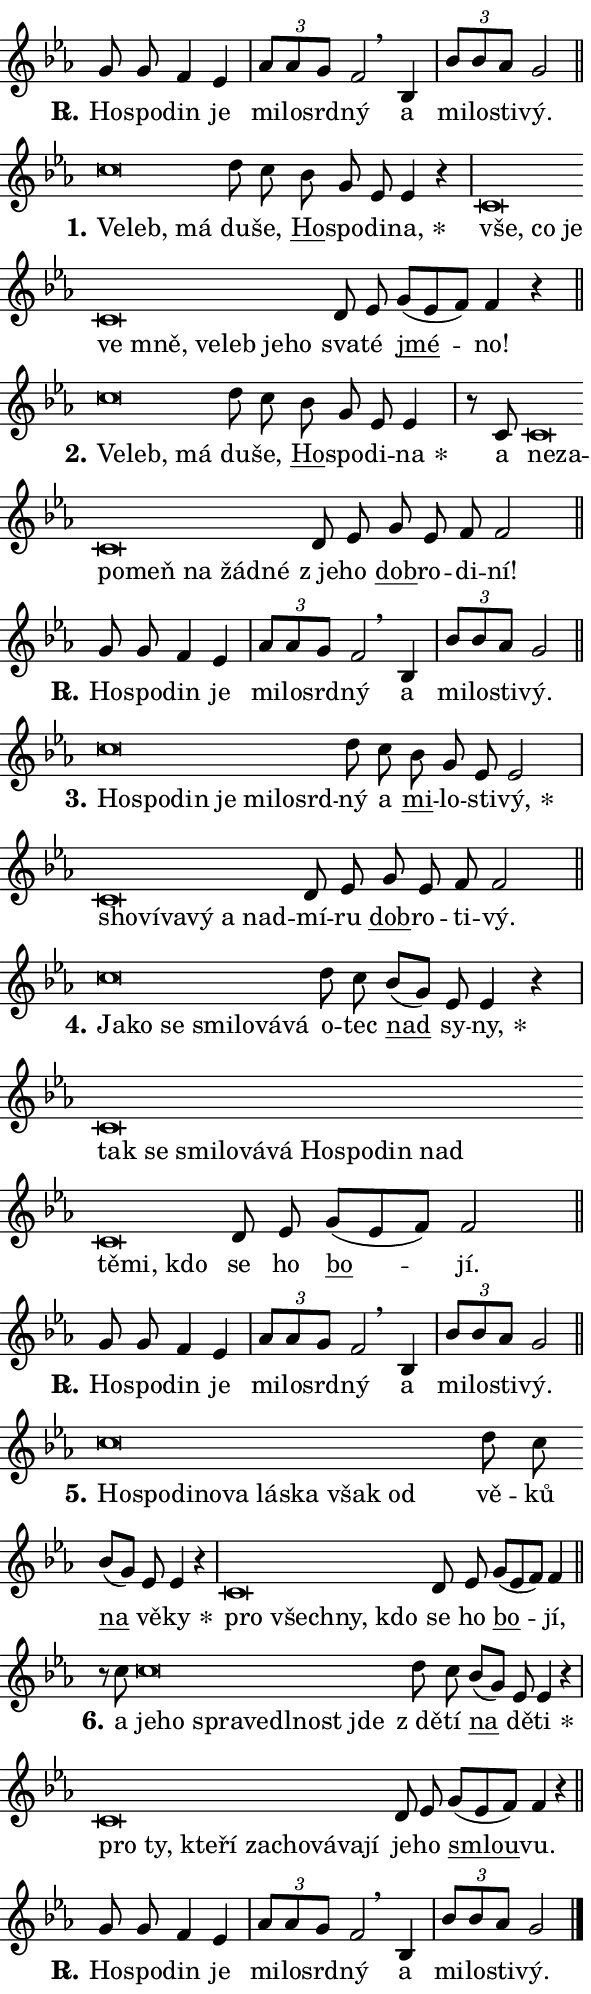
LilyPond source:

\version "2.24.0"
\header { tagline = "" }
\paper {
  indent = 0\cm
  top-margin = 0\cm
  right-margin = 0.13\cm % to fit lyric hyphens
  bottom-margin = 0\cm
  left-margin = 0\cm
  paper-width = 10\cm
  page-breaking = #ly:one-page-breaking
  system-system-spacing.basic-distance = #11
  score-system-spacing.basic-distance = #11
  ragged-last = ##f
}


%% Author: Thomas Morley
%% https://lists.gnu.org/archive/html/lilypond-user/2020-05/msg00002.html
#(define (line-position grob)
"Returns position of @var[grob} in current system:
   @code{'start}, if at first time-step
   @code{'end}, if at last time-step
   @code{'middle} otherwise
"
  (let* ((col (ly:item-get-column grob))
         (ln (ly:grob-object col 'left-neighbor))
         (rn (ly:grob-object col 'right-neighbor))
         (col-to-check-left (if (ly:grob? ln) ln col))
         (col-to-check-right (if (ly:grob? rn) rn col))
         (break-dir-left
           (and
             (ly:grob-property col-to-check-left 'non-musical #f)
             (ly:item-break-dir col-to-check-left)))
         (break-dir-right
           (and
             (ly:grob-property col-to-check-right 'non-musical #f)
             (ly:item-break-dir col-to-check-right))))
        (cond ((eqv? 1 break-dir-left) 'start)
              ((eqv? -1 break-dir-right) 'end)
              (else 'middle))))

#(define (tranparent-at-line-position vctor)
  (lambda (grob)
  "Relying on @code{line-position} select the relevant enry from @var{vctor}.
Used to determine transparency,"
    (case (line-position grob)
      ((end) (not (vector-ref vctor 0)))
      ((middle) (not (vector-ref vctor 1)))
      ((start) (not (vector-ref vctor 2))))))

noteHeadBreakVisibility =
#(define-music-function (break-visibility)(vector?)
"Makes @code{NoteHead}s transparent relying on @var{break-visibility}"
#{
  \override NoteHead.transparent =
    #(tranparent-at-line-position break-visibility)
#})

#(define delete-ledgers-for-transparent-note-heads
  (lambda (grob)
    "Reads whether a @code{NoteHead} is transparent.
If so this @code{NoteHead} is removed from @code{'note-heads} from
@var{grob}, which is supposed to be @code{LedgerLineSpanner}.
As a result ledgers are not printed for this @code{NoteHead}"
    (let* ((nhds-array (ly:grob-object grob 'note-heads))
           (nhds-list
             (if (ly:grob-array? nhds-array)
                 (ly:grob-array->list nhds-array)
                 '()))
           ;; Relies on the transparent-property being done before
           ;; Staff.LedgerLineSpanner.after-line-breaking is executed.
           ;; This is fragile ...
           (to-keep
             (remove
               (lambda (nhd)
                 (ly:grob-property nhd 'transparent #f))
               nhds-list)))
      ;; TODO find a better method to iterate over grob-arrays, similiar
      ;; to filter/remove etc for lists
      ;; For now rebuilt from scratch
      (set! (ly:grob-object grob 'note-heads)  '())
      (for-each
        (lambda (nhd)
          (ly:pointer-group-interface::add-grob grob 'note-heads nhd))
        to-keep))))

squashNotes = {
  \override NoteHead.X-extent = #'(-0.2 . 0.2)
  \override NoteHead.Y-extent = #'(-0.75 . 0)
  \override NoteHead.stencil =
    #(lambda (grob)
       (let ((pos (ly:grob-property grob 'staff-position)))
         (begin
           (if (< pos -7) (display "ERROR: Lower brevis then expected\n") (display ""))
           (if (<= pos -6) ly:text-interface::print ly:note-head::print))))
}
unSquashNotes = {
  \revert NoteHead.X-extent
  \revert NoteHead.Y-extent
  \revert NoteHead.stencil
}

hideNotes = \noteHeadBreakVisibility #begin-of-line-visible
unHideNotes = \noteHeadBreakVisibility #all-visible

% work-around for resetting accidentals
% https://lilypond.org/doc/v2.23/Documentation/notation/displaying-rhythms#unmetered-music
cadenzaMeasure = {
  \cadenzaOff
  \partial 1024 s1024
  \cadenzaOn
}

#(define-markup-command (accent layout props text) (markup?)
  "Underline accented syllable"
  (interpret-markup layout props
    #{\markup \override #'(offset . 4.3) \underline { #text }#}))

responsum = \markup \concat {
  "R" \hspace #-1.05 \path #0.1 #'((moveto 0 0.07) (lineto 0.9 0.8)) \hspace #0.05 "."
}

spaceSize = #0.6828661417322834 % exact space size for TeX Gyre Schola

\layout {
  \context {
    \Staff
    \remove "Time_signature_engraver"
    \override LedgerLineSpanner.after-line-breaking = #delete-ledgers-for-transparent-note-heads
  }
  \context {
    \Lyrics {
      \override LyricSpace.minimum-distance = \spaceSize
      \override LyricText.font-name = #"TeX Gyre Schola"
      \override LyricText.font-size = 1
      \override StanzaNumber.font-name = #"TeX Gyre Schola Bold"
      \override StanzaNumber.font-size = 1
    }
  }
  \context {
    \Score 
    \override NoteHead.text =
      #(lambda (grob) 
        (let ((pos (ly:grob-property grob 'staff-position)))
          #{\markup {
            \combine
              \halign #-0.55 \raise #(if (= pos -6) 0 0.5) \override #'(thickness . 2) \draw-line #'(3.2 . 0)
              \musicglyph "noteheads.sM1"
          }#}))
  }
}

% magnetic-lyrics.ily
%
%   written by
%     Jean Abou Samra <jean@abou-samra.fr>
%     Werner Lemberg <wl@gnu.org>
%
%   adapted by
%     Jiri Hon <jiri.hon@gmail.com>
%
% Version 2022-Apr-15

% https://www.mail-archive.com/lilypond-user@gnu.org/msg149350.html

#(define (Left_hyphen_pointer_engraver context)
   "Collect syllable-hyphen-syllable occurrences in lyrics and store
them in properties.  This engraver only looks to the left.  For
example, if the lyrics input is @code{foo -- bar}, it does the
following.

@itemize @bullet
@item
Set the @code{text} property of the @code{LyricHyphen} grob between
@q{foo} and @q{bar} to @code{foo}.

@item
Set the @code{left-hyphen} property of the @code{LyricText} grob with
text @q{foo} to the @code{LyricHyphen} grob between @q{foo} and
@q{bar}.
@end itemize

Use this auxiliary engraver in combination with the
@code{lyric-@/text::@/apply-@/magnetic-@/offset!} hook."
   (let ((hyphen #f)
         (text #f))
     (make-engraver
      (acknowledgers
       ((lyric-syllable-interface engraver grob source-engraver)
        (set! text grob)))
      (end-acknowledgers
       ((lyric-hyphen-interface engraver grob source-engraver)
        ;(when (not (grob::has-interface grob 'lyric-space-interface))
          (set! hyphen grob)));)
      ((stop-translation-timestep engraver)
       (when (and text hyphen)
         (ly:grob-set-object! text 'left-hyphen hyphen))
       (set! text #f)
       (set! hyphen #f)))))

#(define (lyric-text::apply-magnetic-offset! grob)
   "If the space between two syllables is less than the value in
property @code{LyricText@/.details@/.squash-threshold}, move the right
syllable to the left so that it gets concatenated with the left
syllable.

Use this function as a hook for
@code{LyricText@/.after-@/line-@/breaking} if the
@code{Left_@/hyphen_@/pointer_@/engraver} is active."
   (let ((hyphen (ly:grob-object grob 'left-hyphen #f)))
     (when hyphen
       (let ((left-text (ly:spanner-bound hyphen LEFT)))
         (when (grob::has-interface left-text 'lyric-syllable-interface)
           (let* ((common (ly:grob-common-refpoint grob left-text X))
                  (this-x-ext (ly:grob-extent grob common X))
                  (left-x-ext
                   (begin
                     ;; Trigger magnetism for left-text.
                     (ly:grob-property left-text 'after-line-breaking)
                     (ly:grob-extent left-text common X)))
                  ;; `delta` is the gap width between two syllables.
                  (delta (- (interval-start this-x-ext)
                            (interval-end left-x-ext)))
                  (details (ly:grob-property grob 'details))
                  (threshold (assoc-get 'squash-threshold details 0.2)))
             (when (< delta threshold)
               (let* (;; We have to manipulate the input text so that
                      ;; ligatures crossing syllable boundaries are not
                      ;; disabled.  For languages based on the Latin
                      ;; script this is essentially a beautification.
                      ;; However, for non-Western scripts it can be a
                      ;; necessity.
                      (lt (ly:grob-property left-text 'text))
                      (rt (ly:grob-property grob 'text))
                      (is-space (grob::has-interface hyphen 'lyric-space-interface))
                      (space (if is-space " " ""))
                      (extra-delta (if is-space spaceSize 0))
                      ;; Append new syllable.
                      (ltrt-space (if (and (string? lt) (string? rt))
                                (string-append lt space rt)
                                (make-concat-markup (list lt space rt))))
                      ;; Right-align `ltrt` to the right side.
                      (ltrt-space-markup (grob-interpret-markup
                               grob
                               (make-translate-markup
                                (cons (interval-length this-x-ext) 0)
                                (make-right-align-markup ltrt-space)))))
                 (begin
                   ;; Don't print `left-text`.
                   (ly:grob-set-property! left-text 'stencil #f)
                   ;; Set text and stencil (which holds all collected
                   ;; syllables so far) and shift it to the left.
                   (ly:grob-set-property! grob 'text ltrt-space)
                   (ly:grob-set-property! grob 'stencil ltrt-space-markup)
                   (ly:grob-translate-axis! grob (- (- delta extra-delta)) X))))))))))


#(define (lyric-hyphen::displace-bounds-first grob)
   ;; Make very sure this callback isn't triggered too early.
   (let ((left (ly:spanner-bound grob LEFT))
         (right (ly:spanner-bound grob RIGHT)))
     (ly:grob-property left 'after-line-breaking)
     (ly:grob-property right 'after-line-breaking)
     (ly:lyric-hyphen::print grob)))

squashThreshold = #0.4

\layout {
  \context {
    \Lyrics
    \consists #Left_hyphen_pointer_engraver
    \override LyricText.after-line-breaking =
      #lyric-text::apply-magnetic-offset!
    \override LyricHyphen.stencil = #lyric-hyphen::displace-bounds-first
    \override LyricText.details.squash-threshold = \squashThreshold
    \override LyricHyphen.minimum-distance = 0
    \override LyricHyphen.minimum-length = \squashThreshold
  }
}

squashText = \override LyricText.details.squash-threshold = 9999
unSquashText = \override LyricText.details.squash-threshold = \squashThreshold

leftText = \override LyricText.self-alignment-X = #LEFT
unLeftText = \revert LyricText.self-alignment-X

starOffset = #(lambda (grob) 
                (let ((x_offset (ly:self-alignment-interface::aligned-on-x-parent grob)))
                  (if (= x_offset 0) 0 (+ x_offset 1.2))))

star = #(define-music-function (syllable)(string?)
"Append star separator at the end of a syllable"
#{
  \once \override LyricText.X-offset = #starOffset
  \lyricmode { \markup {
    #syllable
    \override #'((font-name . "TeX Gyre Schola Bold")) \hspace #0.2 \lower #0.65 \larger "*"
  } }
#})

starAccent = #(define-music-function (syllable)(string?)
"Append star separator at the end of a syllable and make accent"
#{
  \once \override LyricText.X-offset = #starOffset
  \lyricmode { \markup {
    \accent #syllable
    \override #'((font-name . "TeX Gyre Schola Bold")) \hspace #0.2 \lower #0.65 \larger "*"
  } }
#})

breath = #(define-music-function (syllable)(string?)
"Append breathing indicator at the end of a syllable"
#{
  \lyricmode { \markup { #syllable "+" } }
#})

optionalBreath = #(define-music-function (syllable)(string?)
"Append optional breathing indicator at the end of a syllable"
#{
  \lyricmode { \markup { #syllable "(+)" } }
#})


\score {
    <<
        \new Voice = "melody" { \cadenzaOn \key es \major \relative { g'8 g f4 es \cadenzaMeasure \bar "|" \tuplet 3/2 { as8[ as g] } f2 \breathe \bar "" bes,4 \cadenzaMeasure \bar "|" \tuplet 3/2 {bes'8[ bes as] } g2 \cadenzaMeasure \bar "||" \break } }
        \new Lyrics \lyricsto "melody" { \lyricmode { \set stanza = \responsum
Ho -- spo -- din je mi -- lo -- srd -- ný a mi -- lo -- sti -- vý. } }
    >>
    \layout {}
}

\score {
    <<
        \new Voice = "melody" { \cadenzaOn \key es \major \relative { \squashNotes c''\breve*1/16 \hideNotes \breve*1/16 \breve*1/16 \bar "" \unHideNotes \unSquashNotes d8 c \bar "" bes g es es4 r \cadenzaMeasure \bar "|" \squashNotes c\breve*1/16 \hideNotes \breve*1/16 \bar "" \breve*1/16 \bar "" \breve*1/16 \bar "" \breve*1/16 \bar "" \breve*1/16 \bar "" \breve*1/16 \bar "" \breve*1/16 \breve*1/16 \bar "" \unHideNotes \unSquashNotes d8 es \bar "" g[( es f)] f4 r \cadenzaMeasure \bar "||" \break } }
        \new Lyrics \lyricsto "melody" { \lyricmode { \set stanza = "1."
\leftText Ve -- \squashText leb, má \unLeftText \unSquashText du -- še, \markup \accent Ho -- spo -- di -- \star na, \leftText vše, \squashText co je ve mně, ve -- leb je -- ho \unLeftText \unSquashText sva -- té \markup \accent jmé -- no! } }
    >>
    \layout {}
}

\score {
    <<
        \new Voice = "melody" { \cadenzaOn \key es \major \relative { \squashNotes c''\breve*1/16 \hideNotes \breve*1/16 \breve*1/16 \bar "" \unHideNotes \unSquashNotes d8 c \bar "" bes g es es4 \cadenzaMeasure \bar "|" r8 c8 \squashNotes c\breve*1/16 \hideNotes \breve*1/16 \bar "" \breve*1/16 \bar "" \breve*1/16 \bar "" \breve*1/16 \bar "" \breve*1/16 \breve*1/16 \bar "" \unHideNotes \unSquashNotes d8 es \bar "" g es f f2 \cadenzaMeasure \bar "||" \break } }
        \new Lyrics \lyricsto "melody" { \lyricmode { \set stanza = "2."
\leftText Ve -- \squashText leb, má \unLeftText \unSquashText du -- še, \markup \accent Ho -- spo -- di -- \star na a \leftText ne -- \squashText za -- po -- meň na žád -- né \unLeftText \unSquashText "z je" -- ho \markup \accent dob -- ro -- di -- ní! } }
    >>
    \layout {}
}

\score {
    <<
        \new Voice = "melody" { \cadenzaOn \key es \major \relative { g'8 g f4 es \cadenzaMeasure \bar "|" \tuplet 3/2 { as8[ as g] } f2 \breathe \bar "" bes,4 \cadenzaMeasure \bar "|" \tuplet 3/2 {bes'8[ bes as] } g2 \cadenzaMeasure \bar "||" \break } }
        \new Lyrics \lyricsto "melody" { \lyricmode { \set stanza = \responsum
Ho -- spo -- din je mi -- lo -- srd -- ný a mi -- lo -- sti -- vý. } }
    >>
    \layout {}
}

\score {
    <<
        \new Voice = "melody" { \cadenzaOn \key es \major \relative { \squashNotes c''\breve*1/16 \hideNotes \breve*1/16 \bar "" \breve*1/16 \bar "" \breve*1/16 \bar "" \breve*1/16 \bar "" \breve*1/16 \breve*1/16 \bar "" \unHideNotes \unSquashNotes d8 c \bar "" bes g es es2 \cadenzaMeasure \bar "|" \squashNotes c\breve*1/16 \hideNotes \breve*1/16 \bar "" \breve*1/16 \bar "" \breve*1/16 \bar "" \breve*1/16 \breve*1/16 \bar "" \unHideNotes \unSquashNotes d8 es \bar "" g es f f2 \cadenzaMeasure \bar "||" \break } }
        \new Lyrics \lyricsto "melody" { \lyricmode { \set stanza = "3."
\leftText Ho -- \squashText spo -- din je mi -- lo -- srd -- \unLeftText \unSquashText ný a \markup \accent mi -- lo -- sti -- \star vý, \leftText sho -- \squashText ví -- va -- vý a nad -- \unLeftText \unSquashText mí -- ru \markup \accent dob -- ro -- ti -- vý. } }
    >>
    \layout {}
}

\score {
    <<
        \new Voice = "melody" { \cadenzaOn \key es \major \relative { \squashNotes c''\breve*1/16 \hideNotes \breve*1/16 \bar "" \breve*1/16 \bar "" \breve*1/16 \bar "" \breve*1/16 \bar "" \breve*1/16 \breve*1/16 \bar "" \unHideNotes \unSquashNotes d8 c \bar "" bes[( g)] es es4 r \cadenzaMeasure \bar "|" \squashNotes c\breve*1/16 \hideNotes \breve*1/16 \bar "" \breve*1/16 \bar "" \breve*1/16 \bar "" \breve*1/16 \bar "" \breve*1/16 \bar "" \breve*1/16 \bar "" \breve*1/16 \bar "" \breve*1/16 \bar "" \breve*1/16 \bar "" \breve*1/16 \bar "" \breve*1/16 \breve*1/16 \bar "" \unHideNotes \unSquashNotes d8 es \bar "" g[( es f)] f2 \cadenzaMeasure \bar "||" \break } }
        \new Lyrics \lyricsto "melody" { \lyricmode { \set stanza = "4."
\leftText Ja -- \squashText ko se smi -- lo -- vá -- vá \unLeftText \unSquashText o -- tec \markup \accent nad sy -- \star ny, \leftText tak \squashText se smi -- lo -- vá -- vá Ho -- spo -- din nad tě -- mi, kdo \unLeftText \unSquashText se ho \markup \accent bo -- jí. } }
    >>
    \layout {}
}

\score {
    <<
        \new Voice = "melody" { \cadenzaOn \key es \major \relative { g'8 g f4 es \cadenzaMeasure \bar "|" \tuplet 3/2 { as8[ as g] } f2 \breathe \bar "" bes,4 \cadenzaMeasure \bar "|" \tuplet 3/2 {bes'8[ bes as] } g2 \cadenzaMeasure \bar "||" \break } }
        \new Lyrics \lyricsto "melody" { \lyricmode { \set stanza = \responsum
Ho -- spo -- din je mi -- lo -- srd -- ný a mi -- lo -- sti -- vý. } }
    >>
    \layout {}
}

\score {
    <<
        \new Voice = "melody" { \cadenzaOn \key es \major \relative { \squashNotes c''\breve*1/16 \hideNotes \breve*1/16 \bar "" \breve*1/16 \bar "" \breve*1/16 \bar "" \breve*1/16 \bar "" \breve*1/16 \bar "" \breve*1/16 \bar "" \breve*1/16 \breve*1/16 \bar "" \unHideNotes \unSquashNotes d8 c \bar "" bes[( g)] es es4 r \cadenzaMeasure \bar "|" \squashNotes c\breve*1/16 \hideNotes \breve*1/16 \bar "" \breve*1/16 \breve*1/16 \bar "" \unHideNotes \unSquashNotes d8 es \bar "" g[( es f)] f4 \cadenzaMeasure \bar "||" \break } }
        \new Lyrics \lyricsto "melody" { \lyricmode { \set stanza = "5."
\leftText Ho -- \squashText spo -- di -- no -- va lá -- ska však od \unLeftText \unSquashText vě -- ků \markup \accent na vě -- \star ky \leftText pro \squashText všech -- ny, kdo \unLeftText \unSquashText se ho \markup \accent bo -- jí, } }
    >>
    \layout {}
}

\score {
    <<
        \new Voice = "melody" { \cadenzaOn \key es \major \relative { r8 c''8 \squashNotes c\breve*1/16 \hideNotes \breve*1/16 \bar "" \breve*1/16 \bar "" \breve*1/16 \bar "" \breve*1/16 \bar "" \breve*1/16 \breve*1/16 \bar "" \unHideNotes \unSquashNotes d8 c \bar "" bes[( g)] es es4 r \cadenzaMeasure \bar "|" \squashNotes c\breve*1/16 \hideNotes \breve*1/16 \bar "" \breve*1/16 \bar "" \breve*1/16 \bar "" \breve*1/16 \bar "" \breve*1/16 \bar "" \breve*1/16 \bar "" \breve*1/16 \breve*1/16 \bar "" \unHideNotes \unSquashNotes d8 es \bar "" g[( es f)] f4 r \cadenzaMeasure \bar "||" \break } }
        \new Lyrics \lyricsto "melody" { \lyricmode { \set stanza = "6."
a \leftText je -- \squashText ho spra -- ve -- dl -- nost jde \unLeftText \unSquashText "z dě" -- tí \markup \accent na dě -- \star ti \leftText pro \squashText ty, kte -- ří za -- cho -- vá -- va -- jí \unLeftText \unSquashText je -- ho \markup \accent smlou -- vu. } }
    >>
    \layout {}
}

\score {
    <<
        \new Voice = "melody" { \cadenzaOn \key es \major \relative { g'8 g f4 es \cadenzaMeasure \bar "|" \tuplet 3/2 { as8[ as g] } f2 \breathe \bar "" bes,4 \cadenzaMeasure \bar "|" \tuplet 3/2 {bes'8[ bes as] } g2 \cadenzaMeasure \bar "||" \break } \bar "|." }
        \new Lyrics \lyricsto "melody" { \lyricmode { \set stanza = \responsum
Ho -- spo -- din je mi -- lo -- srd -- ný a mi -- lo -- sti -- vý. } }
    >>
    \layout {}
}
